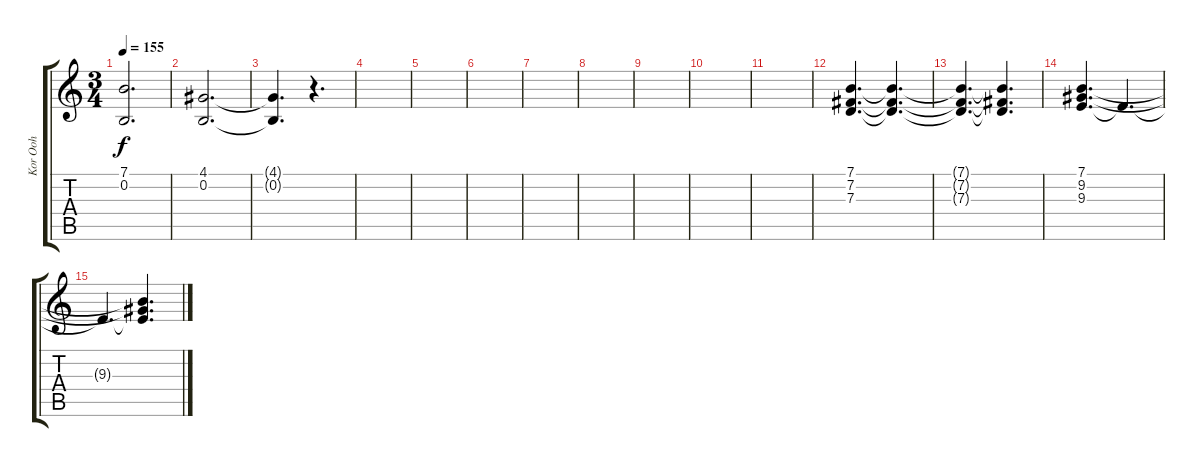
\track ("Kor Ooh" "Kor Ooh") {instrument voiceoohs}
\staff {score tabs}
\tuning (E4 B3 G3 D3 A2 E2) {hide}
\ts (3 4)
\tempo 155
\clef g2
\ks c
(7.1{t} 0.2{t}).2{d dy f} |
(4.1 0.2).2{d} |
(4.1{t} 0.2{t}).4{d} r.4{d} |
|
|
|
|
|
|
|
|
(7.1 7.2 7.3).4{d} (7.1{t} 7.2{t} 7.3{t}).4{d} |
(7.1{t} 7.2{t} 7.3{t}).4{d} (7.1{t} 7.2{t} 7.3{t}).4{d} |
(7.1 9.2 9.3).4{d} 9.3{t}.4{d} |
9.3{t}.4{d} (7.1{t} 9.2{t} 9.3{t}).4{d}
